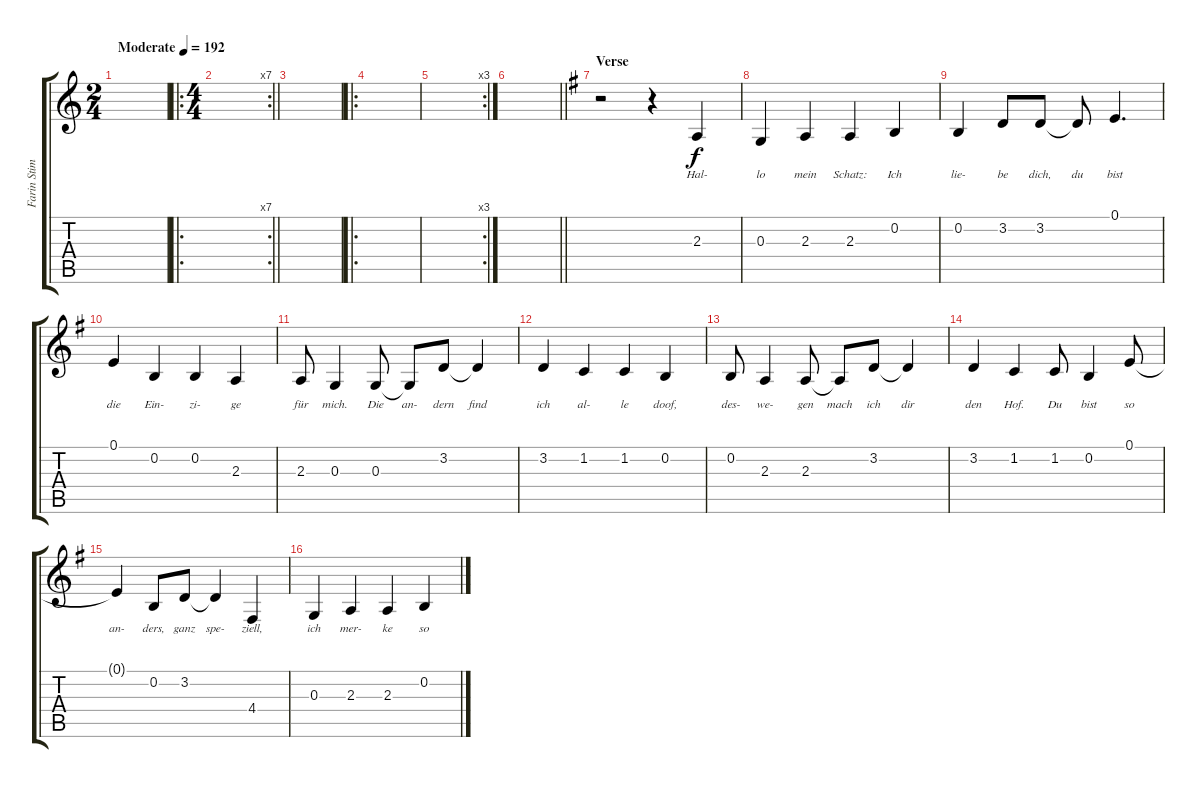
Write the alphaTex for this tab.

\track ("Farin Stimme" "Farin Stim") {instrument oboe}
\staff {score tabs}
\tuning (E4 B3 G3 D3 A2 E2) {hide}
\ts (2 4)
\tempo (192 "Moderate")
\clef g2
\ks c
|
\ro
\rc 7
\ts (4 4)
\barLineRight lightlight
|
|
\ro
|
\rc 3
|
\barLineRight lightlight
|
\section ("" "Verse")
\ks g
r.2 r.4 2.3.4{lyrics (0 "Hal-") lyrics (1 "") lyrics (2 "") lyrics (3 "") lyrics (4 "")} |
0.3.4{lyrics (0 "lo") lyrics (1 "") lyrics (2 "") lyrics (3 "") lyrics (4 "")} 2.3.4{lyrics (0 "mein") lyrics (1 "") lyrics (2 "") lyrics (3 "") lyrics (4 "")} 2.3.4{lyrics (0 "Schatz:") lyrics (1 "") lyrics (2 "") lyrics (3 "") lyrics (4 "")} 0.2.4{lyrics (0 "Ich") lyrics (1 "") lyrics (2 "") lyrics (3 "") lyrics (4 "")} |
0.2.4{lyrics (0 "lie-") lyrics (1 "") lyrics (2 "") lyrics (3 "") lyrics (4 "")} 3.2.8{lyrics (0 "be") lyrics (1 "") lyrics (2 "") lyrics (3 "") lyrics (4 "")} 3.2.8{lyrics (0 "dich,") lyrics (1 "") lyrics (2 "") lyrics (3 "") lyrics (4 "")} 3.2{t}.8{lyrics (0 "du") lyrics (1 "") lyrics (2 "") lyrics (3 "") lyrics (4 "")} 0.1.4{d lyrics (0 "bist") lyrics (1 "") lyrics (2 "") lyrics (3 "") lyrics (4 "")} |
0.1.4{lyrics (0 "die") lyrics (1 "") lyrics (2 "") lyrics (3 "") lyrics (4 "")} 0.2.4{lyrics (0 "Ein-") lyrics (1 "") lyrics (2 "") lyrics (3 "") lyrics (4 "")} 0.2.4{lyrics (0 "zi-") lyrics (1 "") lyrics (2 "") lyrics (3 "") lyrics (4 "")} 2.3.4{lyrics (0 "ge") lyrics (1 "") lyrics (2 "") lyrics (3 "") lyrics (4 "")} |
2.3.8{lyrics (0 "für") lyrics (1 "") lyrics (2 "") lyrics (3 "") lyrics (4 "")} 0.3.4{lyrics (0 "mich.") lyrics (1 "") lyrics (2 "") lyrics (3 "") lyrics (4 "")} 0.3.8{lyrics (0 "Die") lyrics (1 "") lyrics (2 "") lyrics (3 "") lyrics (4 "")} 0.3{t}.8{lyrics (0 "an-") lyrics (1 "") lyrics (2 "") lyrics (3 "") lyrics (4 "")} 3.2.8{lyrics (0 "dern") lyrics (1 "") lyrics (2 "") lyrics (3 "") lyrics (4 "")} 3.2{t}.4{lyrics (0 "find") lyrics (1 "") lyrics (2 "") lyrics (3 "") lyrics (4 "")} |
3.2.4{lyrics (0 "ich") lyrics (1 "") lyrics (2 "") lyrics (3 "") lyrics (4 "")} 1.2.4{lyrics (0 "al-") lyrics (1 "") lyrics (2 "") lyrics (3 "") lyrics (4 "")} 1.2.4{lyrics (0 "le") lyrics (1 "") lyrics (2 "") lyrics (3 "") lyrics (4 "")} 0.2.4{lyrics (0 "doof,") lyrics (1 "") lyrics (2 "") lyrics (3 "") lyrics (4 "")} |
0.2.8{lyrics (0 "des-") lyrics (1 "") lyrics (2 "") lyrics (3 "") lyrics (4 "")} 2.3.4{lyrics (0 "we-") lyrics (1 "") lyrics (2 "") lyrics (3 "") lyrics (4 "")} 2.3.8{lyrics (0 "gen") lyrics (1 "") lyrics (2 "") lyrics (3 "") lyrics (4 "")} 2.3{t}.8{lyrics (0 "mach") lyrics (1 "") lyrics (2 "") lyrics (3 "") lyrics (4 "")} 3.2.8{lyrics (0 "ich") lyrics (1 "") lyrics (2 "") lyrics (3 "") lyrics (4 "")} 3.2{t}.4{lyrics (0 "dir") lyrics (1 "") lyrics (2 "") lyrics (3 "") lyrics (4 "")} |
3.2.4{lyrics (0 "den") lyrics (1 "") lyrics (2 "") lyrics (3 "") lyrics (4 "")} 1.2.4{lyrics (0 "Hof.") lyrics (1 "") lyrics (2 "") lyrics (3 "") lyrics (4 "")} 1.2.8{lyrics (0 "Du") lyrics (1 "") lyrics (2 "") lyrics (3 "") lyrics (4 "")} 0.2.4{lyrics (0 "bist") lyrics (1 "") lyrics (2 "") lyrics (3 "") lyrics (4 "")} 0.1.8{lyrics (0 "so") lyrics (1 "") lyrics (2 "") lyrics (3 "") lyrics (4 "")} |
0.1{t}.4{lyrics (0 "an-") lyrics (1 "") lyrics (2 "") lyrics (3 "") lyrics (4 "")} 0.2.8{lyrics (0 "ders,") lyrics (1 "") lyrics (2 "") lyrics (3 "") lyrics (4 "")} 3.2.8{lyrics (0 "ganz") lyrics (1 "") lyrics (2 "") lyrics (3 "") lyrics (4 "")} 3.2{t}.4{lyrics (0 "spe-") lyrics (1 "") lyrics (2 "") lyrics (3 "") lyrics (4 "")} 4.4.4{lyrics (0 "ziell,") lyrics (1 "") lyrics (2 "") lyrics (3 "") lyrics (4 "")} |
0.3.4{lyrics (0 "ich") lyrics (1 "") lyrics (2 "") lyrics (3 "") lyrics (4 "")} 2.3.4{lyrics (0 "mer-") lyrics (1 "") lyrics (2 "") lyrics (3 "") lyrics (4 "")} 2.3.4{lyrics (0 "ke") lyrics (1 "") lyrics (2 "") lyrics (3 "") lyrics (4 "")} 0.2.4{lyrics (0 "so") lyrics (1 "") lyrics (2 "") lyrics (3 "") lyrics (4 "")}
